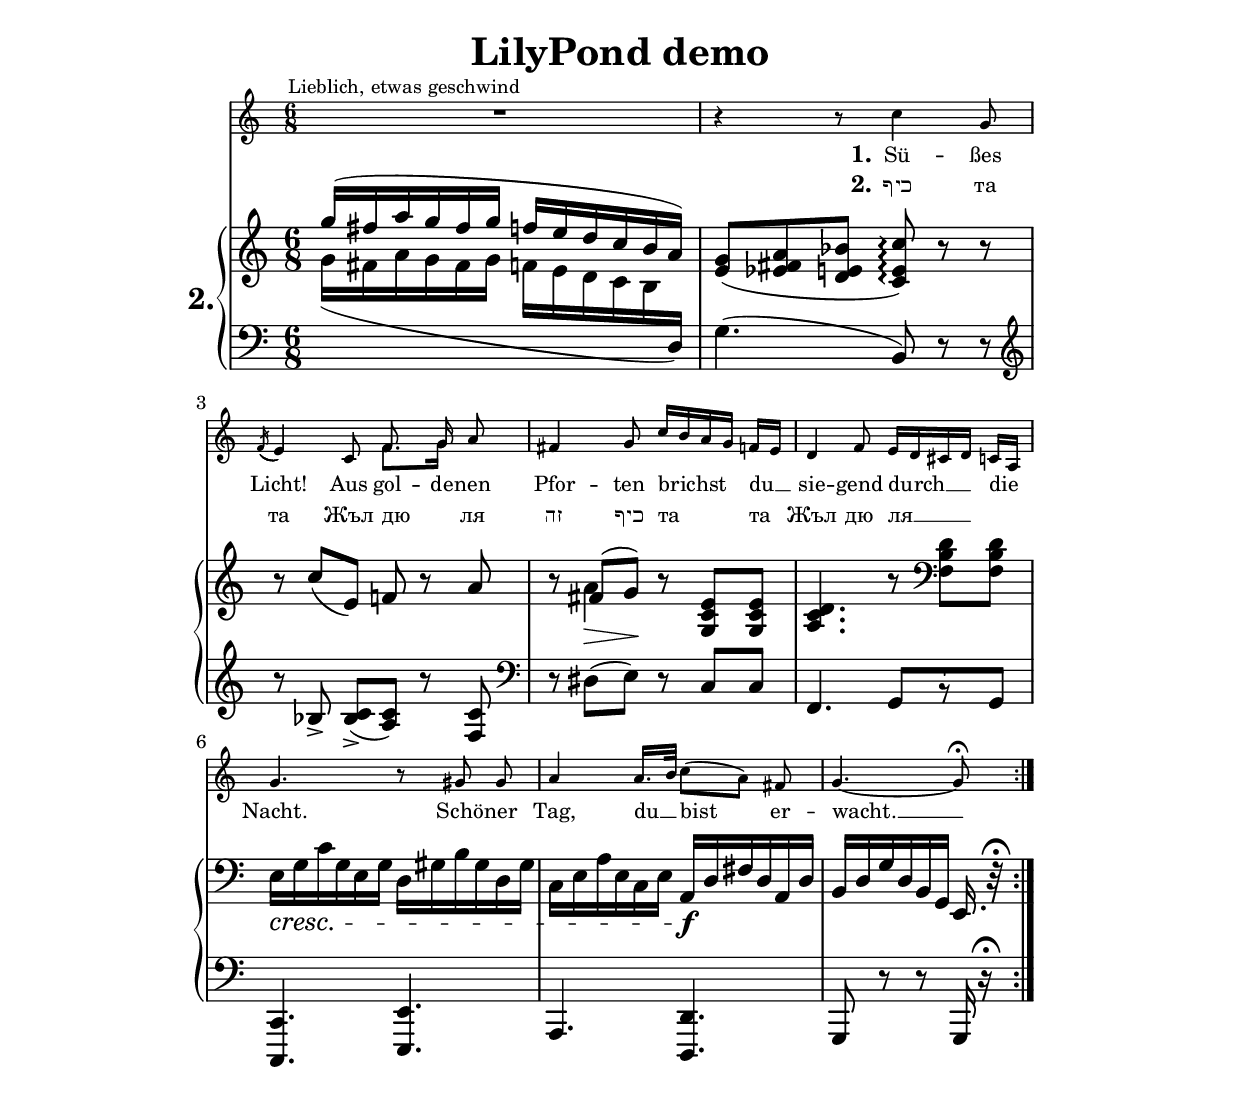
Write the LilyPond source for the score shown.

\header {
  title = "LilyPond demo"
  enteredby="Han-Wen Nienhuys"
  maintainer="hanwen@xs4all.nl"

  texidoc = "
heavily mutilated Edition Peters Morgenlied by Schubert"

}

\version "2.7.39"

ignoreMelisma =	\set ignoreMelismata = ##t
ignoreMelismaOff = \unset ignoreMelismata 

#(set-global-staff-size 21)

\paper  {
				%#(set-global-staff-size (* 5.8 mm))
  indent = #(* mm 4)
  line-width = #(* mm 140)
  interscoreline = 2.\mm
  between-system-space = 15\mm
  ragged-bottom = ##t 
}

modernAccidentals = {
  \set Staff.extraNatural =  ##f
  \set Staff.autoAccidentals =  #'(Staff (same-octave . 1) (any-octave . 0))
  \set Staff.autoCautionaries =  #'()  
}


melody =    \relative c'' \repeat volta 2 \context Voice = "singer" {
  \time 6/8
  \autoBeamOff
  s1*0^\markup {  \bigger { \hspace #-3.0 Lieblich, etwas geschwind } }
  R2.
  r4 r8 c4 g8 |
  \acciaccatura { f16( }  e4) c8
  <<
    \new Voice { \stemUp f8. g16 }
    { \stemDown f8.[ g16] } >> \stemNeutral a8 |
  fis4  g8 c16[ b a g] f[ e] |
  d4 f8
  \transpose a' e' \relative c'' { a16[ g fis! g] f![ d]  } |
  g4. r8 gis gis |
  a4 a16.[ b32] c8[( a]) fis8 |
  g4.~ g8-\fermata
}


firstVerse = \lyricmode {
  \set stanza = "1."
  
  Sü -- ßes Licht! Aus
  \ignoreMelisma
  gol --
  \ignoreMelismaOff

  de -- nen  Pfor -- ten brichst du __ | 
  sie -- gend durch __ die Nacht. Schö -- ner Tag, du __ bist er -- wacht. __ 
}

secondVerse = \lyricmode {
  \set stanza = "2."
  % いろはに
  כיף та та
  % ほへど ちり  ぬるを
  
  Жъл  дю ля זה
  
  % いろ はに
  כיף та та
  % ほへ ちり ぬる
  
  Жъл дю ля __

}

pianoRH =  \relative c''' \repeat volta 2\new Voice {
  #(set-accidental-style 'modern)
  \voiceOne
  g16( fis a g fis g f e d c b
  \oneVoice
  a ) | 
  <g e>8( <es fis a> <d e bes'> <c e c'>\arpeggio) r8 r | 
  r8 c'( e,) f r a |
  \once \override DynamicLineSpanner   #'padding =#3
  r8
  << { fis( g) } \\
     << { a4 } { s8\> s8\! } >>
   >>

  r8 <e c g>8[  <e c g>] |
  <d c a>4. r8 \clef bass  <d b f> <d b f> |
		\setTextCresc
		e,16_" "\<
		g c g e g d gis b gis d gis |
		c, e a e c e a,-\f\! d fis d a d |
		b d g  d b g e16. r32\fermata
	      }

pianoLH =  \relative c'' \repeat volta 2\new Voice {
    #(set-accidental-style 'modern)
    \voiceTwo
    g16( fis a g fis g

    f e d c b

    \change Staff = down
	\oneVoice
    d,) | 
     g4.( b,8) r r
    \clef treble \grace s16 r8 <bes'>8-> <bes c>8->([ <a c>)] r <f c'> |
    \clef bass
    r8 dis( e) r c c |
    f,4.  g8[ r8 g] |
    <c, c,>4. <e e,>4. |
    a,4. <d d,>4. |
    g,8 r r g16 r16\fermata 
    }

  \book {
    \score {
      << \time 6/8
	 \new Staff \with {
	   fontSize = #-3
	   \override StaffSymbol #'staff-space = #(magstep -3)
	 } <<
	   \context Staff #(set-accidental-style 'modern)
	   \melody >>
	 \lyricsto "singer" \new Lyrics \firstVerse
	 \lyricsto "singer" \new Lyrics \secondVerse
	 \new PianoStaff << 
	   \set PianoStaff.instrumentName = \markup {
	     \bold
	     \bigger\bigger\bigger\bigger
	     \huge
	     "2."
	   }
	   \context Staff = up <<
	     \pianoRH
	     \pianoLH
	   >>
	   \context Staff = down { \clef bass \skip 1*2 }
	 >> 
       >>

      \layout {
	\context {
	  \Lyrics
	  \override VerticalAxisGroup #'minimum-Y-extent = #'(-0.85 . 2.2)
	  \override LyricText #'font-size = #-1
	}
	\context {
	  \Score
	  \override Beam #'thickness = #0.55
	  \override Beam #'auto-knee-gap = #4.0
	  \override SpacingSpanner #'spacing-increment = #1.0
	  \override Stem #'stemlet-length = #0.5
	  \override Slur #'height-limit = #1.5
	}
	\context {
	  \PianoStaff
	  \override VerticalAlignment #'forced-distance = #10
	}
      }
      \midi {
	\tempo 4 = 70
      }
    }
  }

